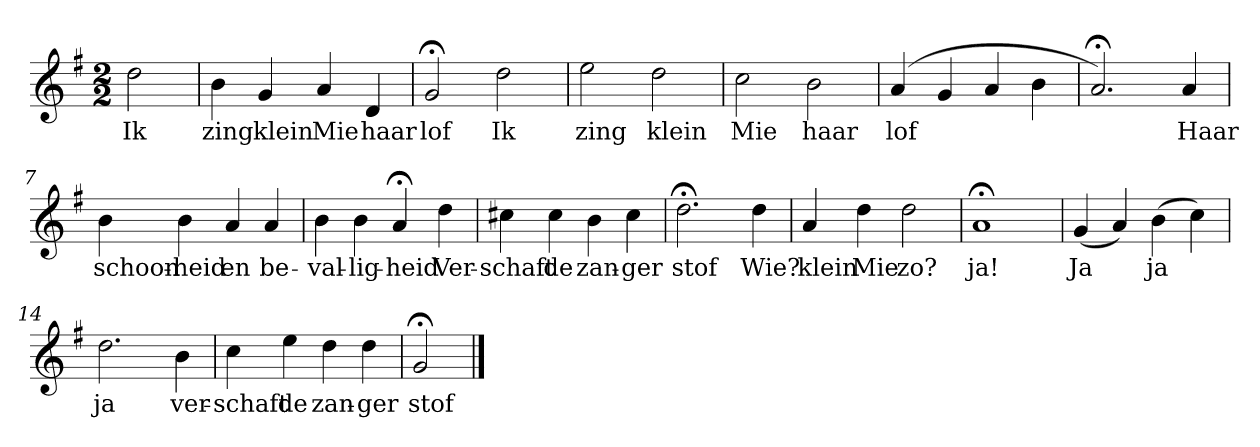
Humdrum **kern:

**kern	**text
*part1	*part1
*staff1	*staff1
*k[f#]	*
*G:	*
*M2/2	*
*MM120	*
=	=
2dd	Ik
=1	=1
4b	zing
4g	klein
4a	Mie
4d	haar
=2	=2
2g;<	lof
2dd	Ik
=3	=3
2ee	zing
2dd	klein
=4	=4
2cc	Mie
2b	haar
=5	=5
(4a	lof
4g	.
4a	.
4b	.
=6	=6
2.a;<)	.
4a	Haar
=7	=7
4b	schoon-
4b	-heid
4a	en
4a	be-
=8	=8
4b	-val-
4b	-lig-
4a;<	-heid
4dd	Ver-
=9	=9
4cc#X	-schaft
4cc#	de
4b	zan-
4cc#	-ger
=10	=10
2.dd;<	stof
4dd	Wie?
=11	=11
4a	klein
4dd	Mie
2dd	zo?
=12	=12
1a;<	ja!
=13	=13
(4g	Ja
4a)	.
(4b	ja
4cc)	.
=14	=14
2.dd	ja
4b	ver-
=15	=15
4cc	-schaft
4ee	de
4dd	zan-
4dd	-ger
=16	=16
2g;<	stof
==	==
*-	*-
